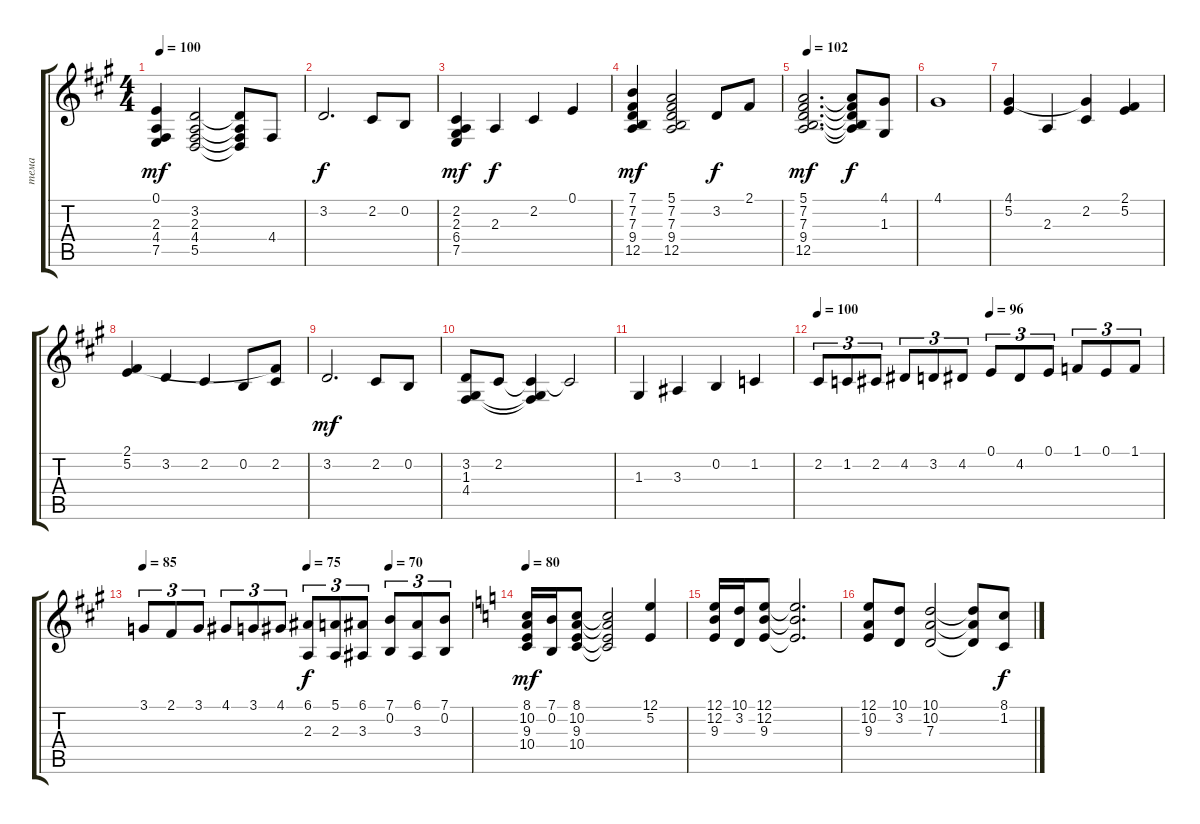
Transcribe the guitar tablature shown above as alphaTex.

\track ("тема" "тема") {instrument accordion}
\staff {score tabs}
\tuning (E4 B3 G3 D3 A2 E2) {hide}
\ts (4 4)
\tempo 100
\clef g2
\ks f#minor
(0.1 2.3 4.4 7.5).4{dy mf} (3.2 2.3 4.4 5.5).2 (3.2{t} 2.3{t} 4.4{t} 5.5{t}).8 4.4.8 |
3.2.2{d dy f} 2.2.8 0.2.8 |
(2.2 2.3 6.4 7.5).4{dy mf} 2.3.4{dy f} 2.2.4 0.1.4 |
(7.1 7.2 7.3 9.4 12.5).4{dy mf} (5.1 7.2 7.3 9.4 12.5).2 3.2.8{dy f} 2.1.8 |
\tempo 102
(5.1 7.2 7.3 9.4 12.5).2{d dy mf} (5.1{t} 7.2{t} 7.3{t} 9.4{t} 12.5{t}).8{dy f} (4.1 1.3).8 |
4.1.1 |
(4.1 5.2).4 2.3.4 (4.1{t} 2.2).4 (2.1 5.2).4 |
(2.1 5.2).4 3.2.4 2.2.4 0.2.8 (2.1{t} 2.2).8 |
3.2.2{d dy mf} 2.2.8 0.2.8 |
(3.2 1.3 4.4).8 2.2.8 (2.2{t} 1.3{t} 4.4{t}).4 2.2{t}.2 |
1.3.4 3.3.4 0.2.4 1.2.4 |
\tempo 100
\tempo (96 0.5)
2.2.8{tu (3 2)} 1.2.8{tu (3 2)} 2.2.8{tu (3 2)} 4.2.8{tu (3 2)} 3.2.8{tu (3 2)} 4.2.8{tu (3 2)} 0.1.8{tu (3 2)} 4.2.8{tu (3 2)} 0.1.8{tu (3 2)} 1.1.8{tu (3 2)} 0.1.8{tu (3 2)} 1.1.8{tu (3 2)} |
\tempo 85
\tempo (75 0.5)
\tempo (70 0.75)
3.1.8{tu (3 2)} 2.1.8{tu (3 2)} 3.1.8{tu (3 2)} 4.1.8{tu (3 2)} 3.1.8{tu (3 2)} 4.1.8{tu (3 2)} (6.1 2.3).8{tu (3 2) dy f} (5.1 2.3).8{tu (3 2)} (6.1 3.3).8{tu (3 2)} (7.1 0.2).8{tu (3 2)} (6.1 3.3).8{tu (3 2)} (7.1 0.2).8{tu (3 2)} |
\tempo 80
\ks aminor
(8.1 10.2 9.3 10.4).16{dy mf} (7.1 0.2).16 (8.1 10.2 9.3 10.4).8 (8.1{t} 10.2{t} 9.3{t} 10.4{t}).2 (12.1 5.2).4 |
(12.1 12.2 9.3).16 (10.1 3.2).16 (12.1 12.2 9.3).8 (12.1{t} 12.2{t} 9.3{t}).2{d} |
(12.1 10.2 9.3).8 (10.1 3.2).8 (10.1 10.2 7.3).2 (10.1{t} 10.2{t} 7.3{t}).8 (8.1 1.2).8{dy f}
